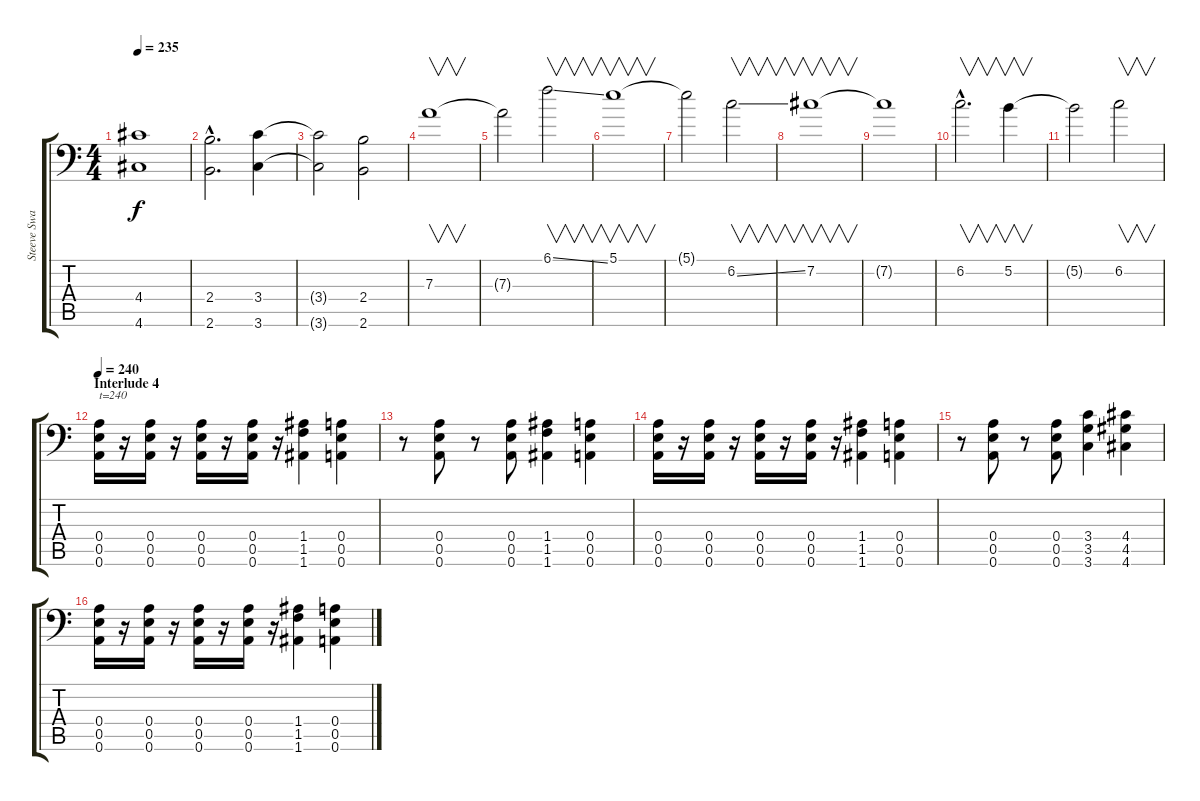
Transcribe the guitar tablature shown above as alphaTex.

\track ("Steeve Swanson - Guitar" "Steeve Swa") {instrument distortionguitar}
\staff {score tabs}
\tuning (B3 Gb3 D3 A2 E2 A1) {hide}
\ts (4 4)
\tempo 235
\clef f4
\ks c
(4.4{t} 4.6{t}).1{dy f} |
(2.4{hac} 2.6{hac}).2{d} (3.4 3.6).4 |
(3.4{t} 3.6{t}).2 (2.4 2.6).2 |
7.3.1{v} |
7.3{t}.2 6.1{ss}.2{v} |
5.1.1{v} |
5.1{t}.2 6.2{ss}.2{v} |
7.2.1{v} |
7.2{t}.1 |
6.2{hac}.2{v d} 5.2.4{v} |
5.2{t}.2 6.2.2{v} |
\section ("" "Interlude 4")
\tempo 240
(0.4 0.5 0.6).16{txt "t=240" volume 12 balance 4 instrument distortionguitar} r.16 (0.4 0.5 0.6).16 r.16 (0.4 0.5 0.6).16 r.16 (0.4 0.5 0.6).16 r.16 (1.4 1.5 1.6).4 (0.4 0.5 0.6).4 |
r.8 (0.4 0.5 0.6).8 r.8 (0.4 0.5 0.6).8 (1.4 1.5 1.6).4 (0.4 0.5 0.6).4 |
(0.4 0.5 0.6).16 r.16 (0.4 0.5 0.6).16 r.16 (0.4 0.5 0.6).16 r.16 (0.4 0.5 0.6).16 r.16 (1.4 1.5 1.6).4 (0.4 0.5 0.6).4 |
r.8 (0.4 0.5 0.6).8 r.8 (0.4 0.5 0.6).8 (3.4 3.5 3.6).4 (4.4 4.5 4.6).4 |
(0.4 0.5 0.6).16 r.16 (0.4 0.5 0.6).16 r.16 (0.4 0.5 0.6).16 r.16 (0.4 0.5 0.6).16 r.16 (1.4 1.5 1.6).4 (0.4 0.5 0.6).4
